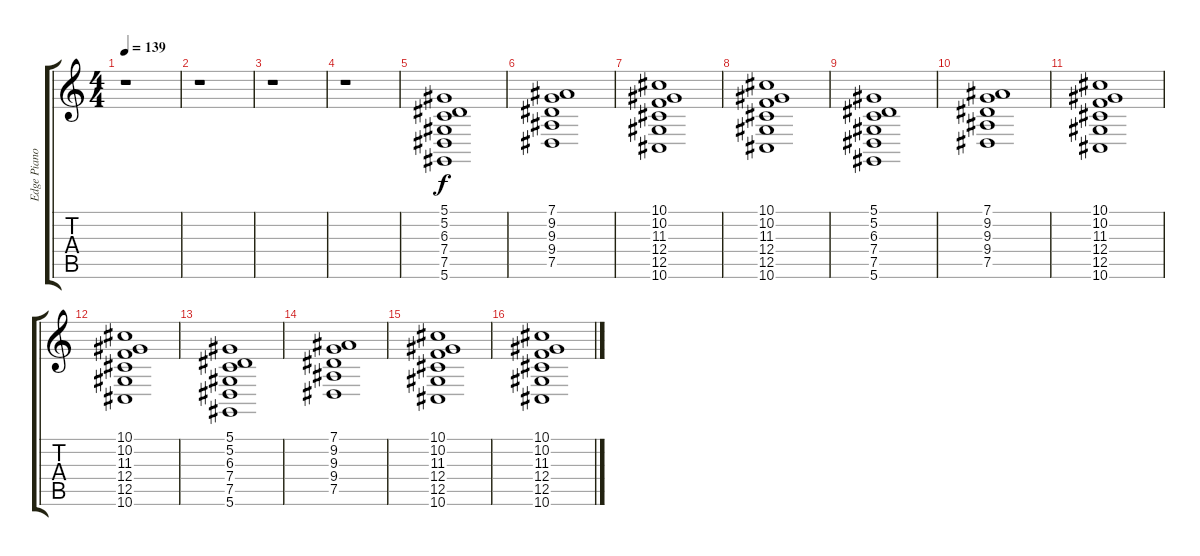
\track ("Edge Piano Chord 4" "Edge Piano") {instrument electricgrandpiano}
\staff {score tabs}
\tuning (Eb4 Bb3 Gb3 Db3 Ab2 Eb2) {hide}
\ts (4 4)
\tempo 139
\clef g2
\ks c
r.1{dy f instrument electricgrandpiano} |
r.1 |
r.1 |
r.1 |
(5.1 5.2 6.3 7.4 7.5 5.6).1 |
(7.1 9.2 9.3 9.4 7.5).1 |
(10.1 10.2 11.3 12.4 12.5 10.6).1 |
(10.1 10.2 11.3 12.4 12.5 10.6).1 |
(5.1 5.2 6.3 7.4 7.5 5.6).1 |
(7.1 9.2 9.3 9.4 7.5).1 |
(10.1 10.2 11.3 12.4 12.5 10.6).1 |
(10.1 10.2 11.3 12.4 12.5 10.6).1 |
(5.1 5.2 6.3 7.4 7.5 5.6).1 |
(7.1 9.2 9.3 9.4 7.5).1 |
(10.1 10.2 11.3 12.4 12.5 10.6).1 |
(10.1 10.2 11.3 12.4 12.5 10.6).1
